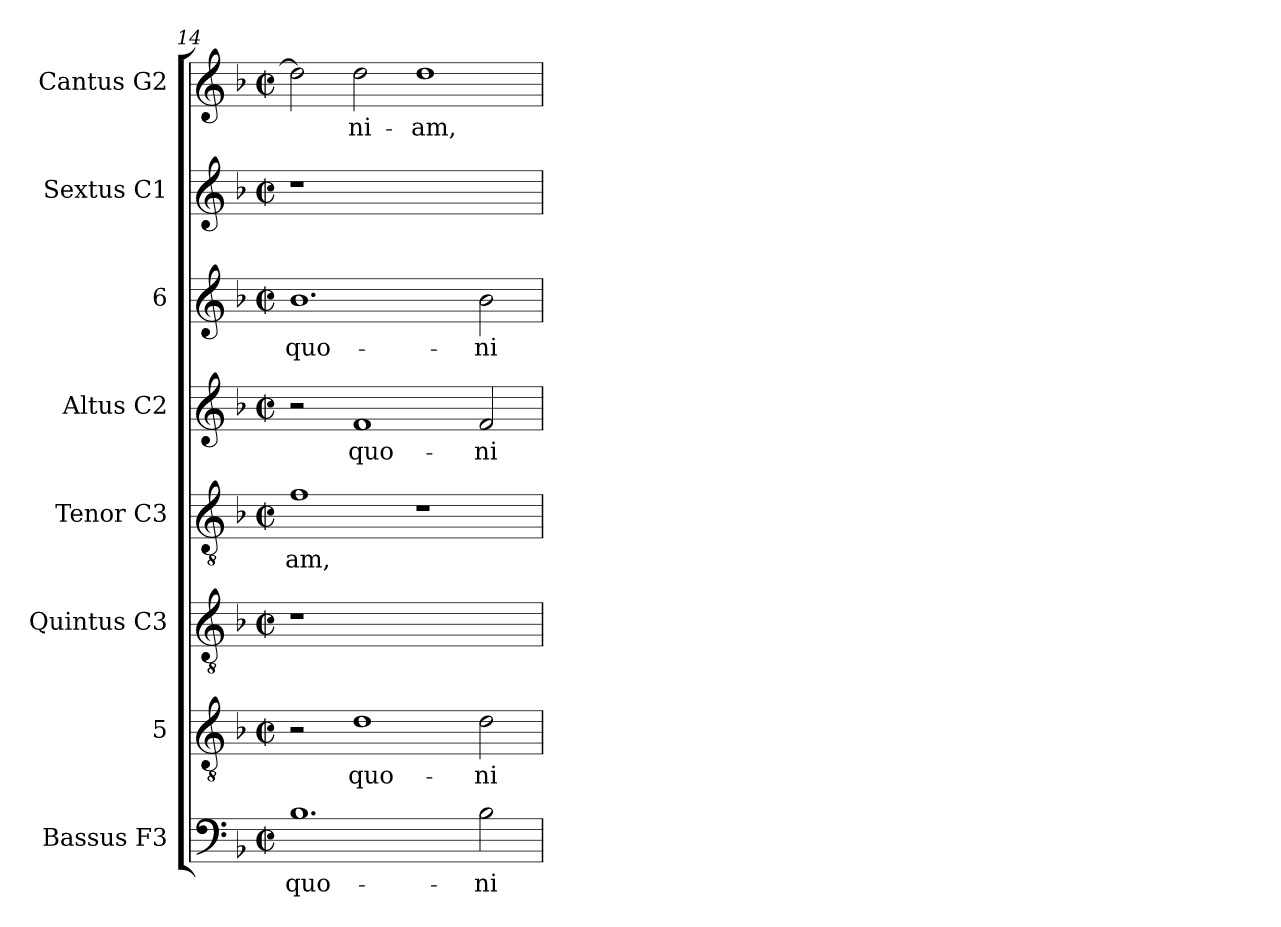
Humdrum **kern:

**kern	**text	**kern	**text	**kern	**kern	**text	**kern	**text	**kern	**text	**kern	**kern	**text
*part8	*part8	*part7	*part7	*part6	*part5	*part5	*part4	*part4	*part3	*part3	*part2	*part1	*part1
*staff8	*staff8	*staff7	*staff7	*staff6	*staff5	*staff5	*staff4	*staff4	*staff3	*staff3	*staff2	*staff1	*staff1
*I"Bassus  F3	*	*I"5	*	*I"Quintus  C3	*I"Tenor  C3	*	*I"Altus  C2	*	*I"6	*	*I"Sextus  C1	*I"Cantus  G2	*
*I'B	*	*	*	*	*I'T	*	*I'A	*	*	*	*	*I'C	*
*clefF4	*	*clefGv2	*	*clefGv2	*clefGv2	*	*clefG2	*	*clefG2	*	*clefG2	*clefG2	*
*k[b-]	*	*k[b-]	*	*k[b-]	*k[b-]	*	*k[b-]	*	*k[b-]	*	*k[b-]	*k[b-]	*
*F:	*	*F:	*	*F:	*F:	*	*F:	*	*F:	*	*F:	*F:	*
*M2/2	*	*M2/2	*	*M2/2	*M2/2	*	*M2/2	*	*M2/2	*	*M2/2	*M2/2	*
*met(c|)	*	*met(c|)	*	*met(c|)	*met(c|)	*	*met(c|)	*	*met(c|)	*	*met(c|)	*met(c|)	*
=14	=14	=14	=14	=14	=14	=14	=14	=14	=14	=14	=14	=14	=14
!	!LO:LY:b:rj	!	!	!	!	!LO:LY:b:rj	!	!	!	!LO:LY:b:rj	!	!	!LO:LY:b:cj
1.B-	quo-	2r	.	1r	1f	-am,	2r	.	1.b-	quo-	1r	2dd\]	--
!	!	!	!LO:LY:b:rj	!	!	!	!	!LO:LY:b:rj	!	!	!	!	!LO:LY:b:cj
.	.	1d	quo-	.	.	.	1f	quo-	.	.	.	2dd\	-ni-
!	!	!	!	!	!	!	!	!	!	!	!	!	!LO:LY:b:cj
.	.	.	.	1ryy	1r	.	.	.	.	.	1ryy	1dd	-am,
!	!LO:LY:b:rj	!	!LO:LY:b:rj	!	!	!	!	!LO:LY:b:rj	!	!LO:LY:b:rj	!	!	!
2B-\	-ni-	2d\	-ni-	.	.	.	2f/	-ni-	2b-\	-ni-	.	.	.
=	=	=	=	=	=	=	=	=	=	=	=	=	=
*-	*-	*-	*-	*-	*-	*-	*-	*-	*-	*-	*-	*-	*-
